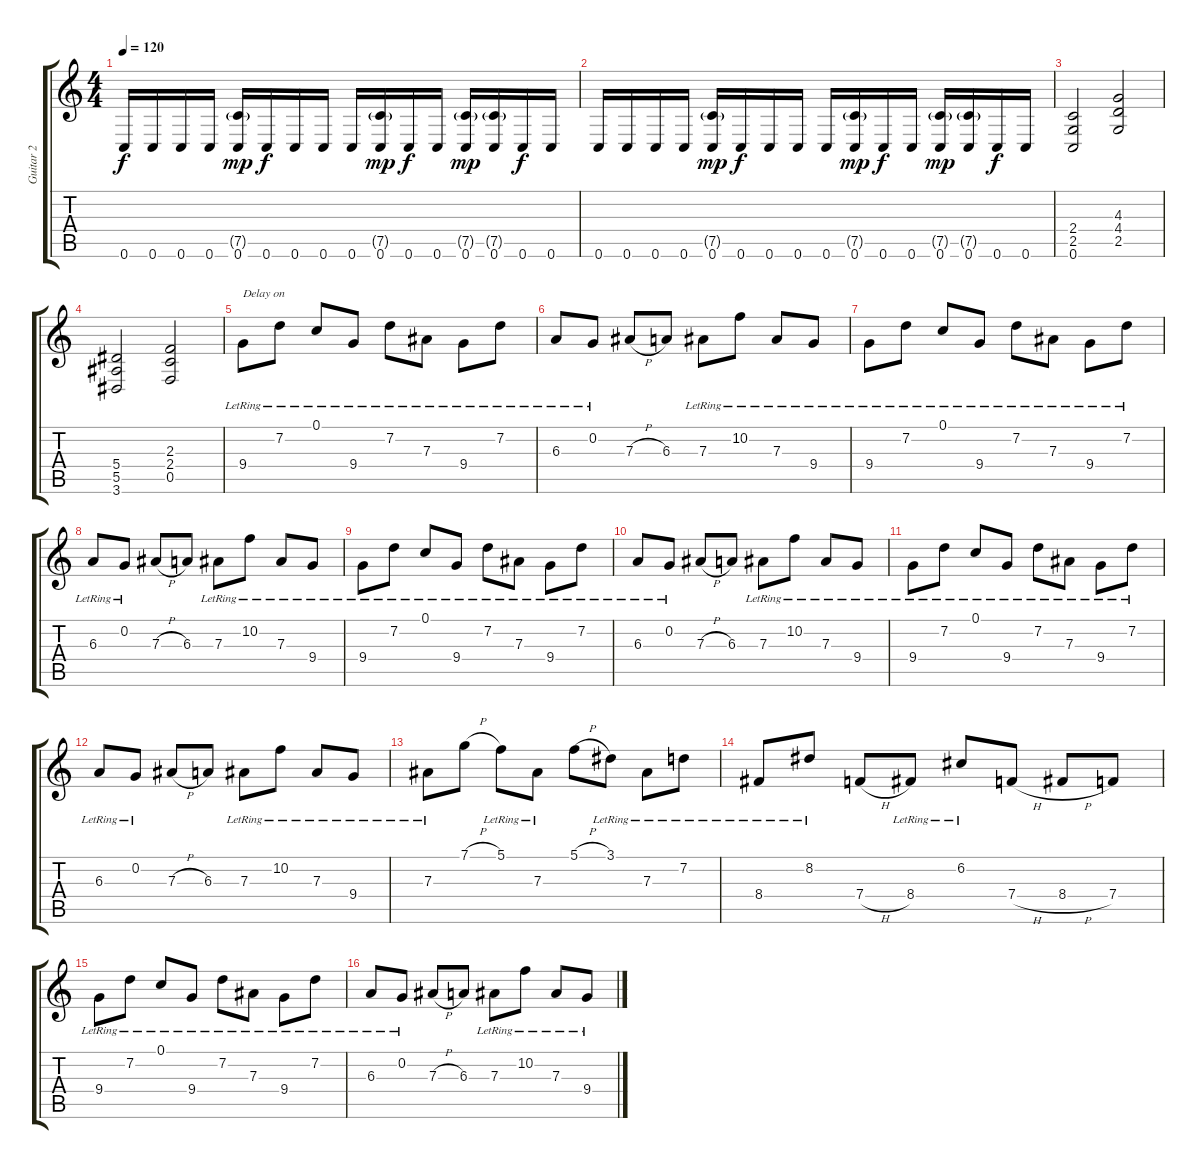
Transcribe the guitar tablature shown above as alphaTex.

\track ("Guitar 2" "Guitar 2") {instrument distortionguitar}
\staff {score tabs}
\tuning (C4 G3 Eb3 Bb2 F2 C2) {hide}
\ts (4 4)
\tempo 120
\clef g2
\ks c
0.6.16{dy f} 0.6.16 0.6.16 0.6.16 (7.5{g} 0.6).16{dy mp} 0.6.16{dy f} 0.6.16 0.6.16 0.6.16 (7.5{g} 0.6).16{dy mp} 0.6.16{dy f} 0.6.16 (7.5{g} 0.6).16{dy mp} (7.5{g} 0.6).16 0.6.16{dy f} 0.6.16 |
0.6.16 0.6.16 0.6.16 0.6.16 (7.5{g} 0.6).16{dy mp} 0.6.16{dy f} 0.6.16 0.6.16 0.6.16 (7.5{g} 0.6).16{dy mp} 0.6.16{dy f} 0.6.16 (7.5{g} 0.6).16{dy mp} (7.5{g} 0.6).16 0.6.16{dy f} 0.6.16 |
(2.4 2.5 0.6).2 (4.3 4.4 2.5).2 |
(5.4 5.5 3.6).2 (2.3 2.4 0.5).2 |
\section ("" "")
9.4{lr}.8{txt "Delay on" instrument electricguitarjazz} 7.2{lr}.8 0.1{lr}.8 9.4{lr}.8 7.2{lr}.8 7.3{lr}.8 9.4{lr}.8 7.2{lr}.8 |
6.3{lr}.8 0.2{lr}.8 7.3{h}.8 6.3.8 7.3{lr}.8 10.2{lr}.8 7.3{lr}.8 9.4{lr}.8 |
9.4{lr}.8 7.2{lr}.8 0.1{lr}.8 9.4{lr}.8 7.2{lr}.8 7.3{lr}.8 9.4{lr}.8 7.2{lr}.8 |
6.3{lr}.8 0.2{lr}.8 7.3{h}.8 6.3.8 7.3{lr}.8 10.2{lr}.8 7.3{lr}.8 9.4{lr}.8 |
9.4{lr}.8 7.2{lr}.8 0.1{lr}.8 9.4{lr}.8 7.2{lr}.8 7.3{lr}.8 9.4{lr}.8 7.2{lr}.8 |
6.3{lr}.8 0.2{lr}.8 7.3{h}.8 6.3.8 7.3{lr}.8 10.2{lr}.8 7.3{lr}.8 9.4{lr}.8 |
9.4{lr}.8 7.2{lr}.8 0.1{lr}.8 9.4{lr}.8 7.2{lr}.8 7.3{lr}.8 9.4{lr}.8 7.2{lr}.8 |
6.3{lr}.8 0.2{lr}.8 7.3{h}.8 6.3.8 7.3{lr}.8 10.2{lr}.8 7.3{lr}.8 9.4{lr}.8 |
7.3{lr}.8 7.1{h}.8 5.1{lr}.8 7.3{lr}.8 5.1{h}.8 3.1{lr}.8 7.3{lr}.8 7.2{lr}.8 |
8.4{lr}.8 8.2{lr}.8 7.4{h}.8 8.4{lr}.8 6.2{lr}.8 7.4{h}.8 8.4{h}.8 7.4.8 |
\section ("" "")
9.4{lr}.8 7.2{lr}.8 0.1{lr}.8 9.4{lr}.8 7.2{lr}.8 7.3{lr}.8 9.4{lr}.8 7.2{lr}.8 |
6.3{lr}.8 0.2{lr}.8 7.3{h}.8 6.3.8 7.3{lr}.8 10.2{lr}.8 7.3{lr}.8 9.4{lr}.8
